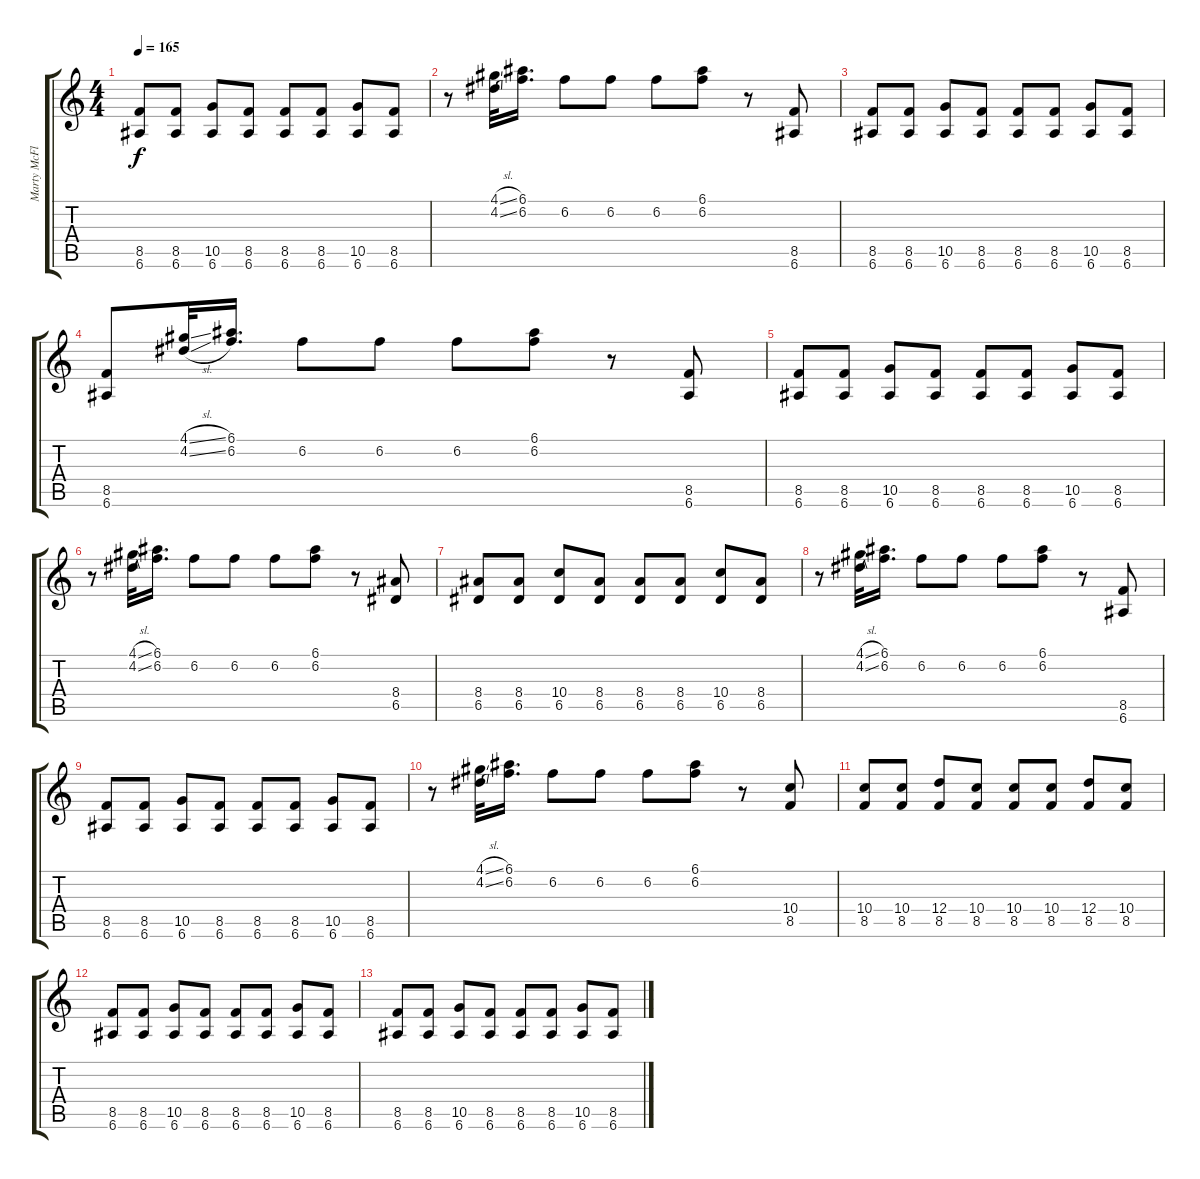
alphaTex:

\track ("Marty McFly" "Marty McFl") {instrument overdrivenguitar}
\staff {score tabs}
\tuning (E4 B3 G3 D3 A2 E2) {hide}
\ts (4 4)
\tempo 165
\clef g2
\ks c
(8.5 6.6).8{dy f} (8.5 6.6).8 (10.5 6.6).8 (8.5 6.6).8 (8.5 6.6).8 (8.5 6.6).8 (10.5 6.6).8 (8.5 6.6).8 |
r.8 (4.1{sl} 4.2{sl}).32 (6.1 6.2).16{d} 6.2.8 6.2.8 6.2.8 (6.1 6.2).8 r.8 (8.5 6.6).8 |
(8.5 6.6).8 (8.5 6.6).8 (10.5 6.6).8 (8.5 6.6).8 (8.5 6.6).8 (8.5 6.6).8 (10.5 6.6).8 (8.5 6.6).8 |
(8.5 6.6).8 (4.1{sl} 4.2{sl}).32 (6.1 6.2).16{d} 6.2.8 6.2.8 6.2.8 (6.1 6.2).8 r.8 (8.5 6.6).8 |
(8.5 6.6).8 (8.5 6.6).8 (10.5 6.6).8 (8.5 6.6).8 (8.5 6.6).8 (8.5 6.6).8 (10.5 6.6).8 (8.5 6.6).8 |
r.8 (4.1{sl} 4.2{sl}).32 (6.1 6.2).16{d} 6.2.8 6.2.8 6.2.8 (6.1 6.2).8 r.8 (8.4 6.5).8 |
(8.4 6.5).8 (8.4 6.5).8 (10.4 6.5).8 (8.4 6.5).8 (8.4 6.5).8 (8.4 6.5).8 (10.4 6.5).8 (8.4 6.5).8 |
r.8 (4.1{sl} 4.2{sl}).32 (6.1 6.2).16{d} 6.2.8 6.2.8 6.2.8 (6.1 6.2).8 r.8 (8.5 6.6).8 |
(8.5 6.6).8 (8.5 6.6).8 (10.5 6.6).8 (8.5 6.6).8 (8.5 6.6).8 (8.5 6.6).8 (10.5 6.6).8 (8.5 6.6).8 |
r.8 (4.1{sl} 4.2{sl}).32 (6.1 6.2).16{d} 6.2.8 6.2.8 6.2.8 (6.1 6.2).8 r.8 (10.4 8.5).8 |
(10.4 8.5).8 (10.4 8.5).8 (12.4 8.5).8 (10.4 8.5).8 (10.4 8.5).8 (10.4 8.5).8 (12.4 8.5).8 (10.4 8.5).8 |
(8.5 6.6).8 (8.5 6.6).8 (10.5 6.6).8 (8.5 6.6).8 (8.5 6.6).8 (8.5 6.6).8 (10.5 6.6).8 (8.5 6.6).8 |
(8.5 6.6).8 (8.5 6.6).8 (10.5 6.6).8 (8.5 6.6).8 (8.5 6.6).8 (8.5 6.6).8 (10.5 6.6).8 (8.5 6.6).8
